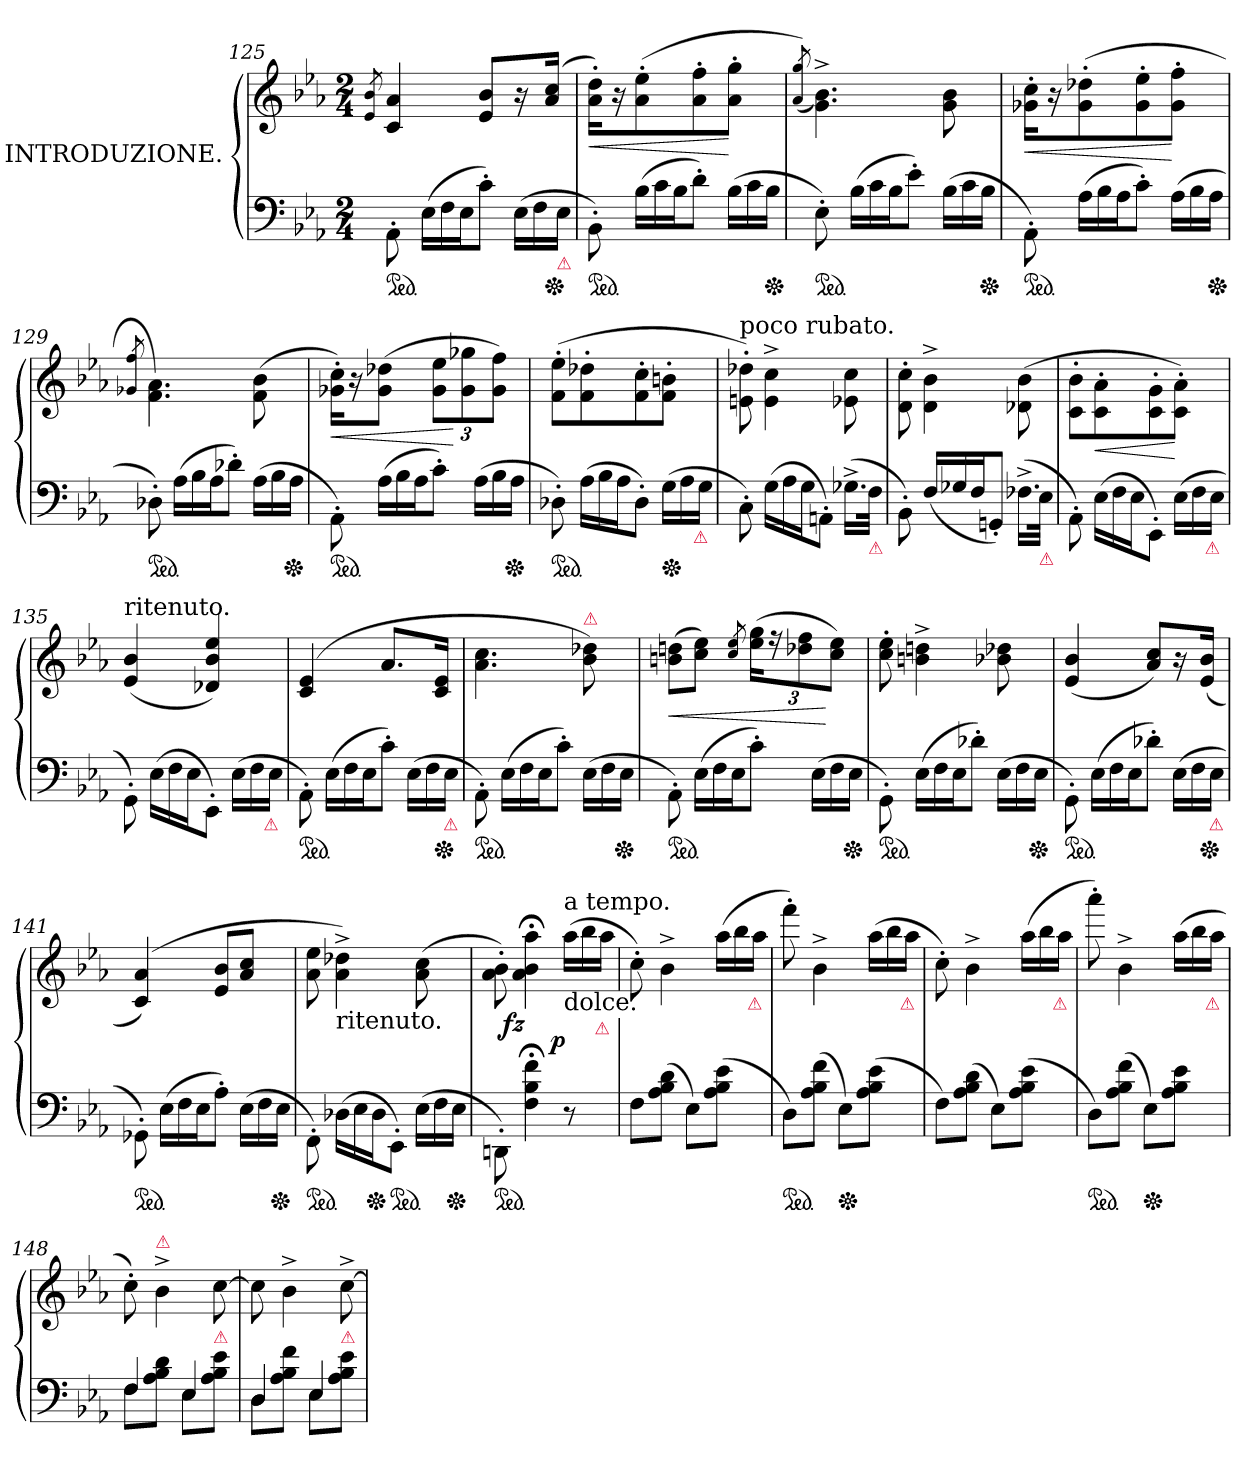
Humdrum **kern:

**kern	**kern	**dynam
*part1	*part1	*part1
*staff2	*staff1	*staff1/2
*I"INTRODUZIONE.	*	*
*clefF4	*clefG2	*
*k[b-e-a-]	*k[b-e-a-]	*
*M2/4	*M2/4	*
=125	=125	=125
.	8qe-/ 8qb-/	.
*ped	*	*
8AA-'>\	4c 4a-	.
*Xtuplet	*	*
(>24E-LL	.	.
24F	.	.
24E-J	.	.
8c'>J)	8e- 8b-L	.
(>24E-\LL	16r	.
24F	.	.
*Xped	*	*
.	(>16a- 16ccJk	.
!LO:TX:b:color=crimson:t=⚠	!	!
24E-JJ	.	.
=126	=126	=126
!	!	!LO:HP:b
*ped	*	*
8BB-'>\)	16a-'> 16dd'>KL)	<
.	16r	.
(>24B-LL	(>8a-'> 8ee-'>	.
24c	.	.
24B-J	.	.
8d'>J)	8a-'> 8ff'>	.
(>24B-\LL	8a-'> 8gg'>J	[
24c	.	.
!LO:TX:b:color=crimson:t=⚠	!	!
*Xped	*	*
24B-JJ	.	.
=127	=127	=127
.	(>8qa-/ 8qgg/)	.
*ped	*	*
8E-'>\)	4.g^<\ 4.b-^<\)	.
(>24B-LL	.	.
24c	.	.
24B-J	.	.
8e-'>J)	.	.
(>24B-\LL	8g\ 8b-\	.
24c	.	.
!LO:TX:b:color=crimson:t=⚠	!	!
*Xped	*	*
24B-JJ	.	.
=128	=128	=128
!	!	!LO:HP:b
*ped	*	*
8AA-'>\)	16g-X'> 16cc'>KL	<
.	16r	.
(>24A-LL	(>8g-'> 8dd-X'>	.
24B-	.	.
24A-J	.	.
8c'>J)	8g-'> 8ee-'>	.
(>24A-\LL	8g-'> 8ff'>J	[
24B-	.	.
!LO:TX:b:color=crimson:t=⚠	!	!
*Xped	*	*
24A-JJ	.	.
=129	=129	=129
.	8qg-X/ 8qff/	.
*ped	*	*
8D-X'>\)	4.f\ 4.a-\)	.
(>24A-LL	.	.
24B-	.	.
24A-J	.	.
8d-X'>J)	.	.
(>24A-\LL	(>8f\ 8b-\	.
24B-	.	.
!LO:TX:b:color=crimson:t=⚠	!	!
*Xped	*	*
24A-JJ	.	.
=130	=130	=130
!	!	!LO:HP:b
*ped	*	*
8AA-'>\)	16g-X'>\ 16cc'>\KL)	<
.	16r	.
(>24A-LL	(>8g- 8dd-XJ	.
24B-	.	.
24A-J	.	.
8c'>J)	12g- 12ee-L	.
.	12g- 12gg-X	[
(>24A-\LL	.	.
24B-	12g- 12ffJ)	.
!LO:TX:b:color=crimson:t=⚠	!	!
*Xped	*	*
24A-JJ	.	.
=131	=131	=131
*ped	*	*
8D-X'>\)	(>8f'>\ 8ee-'>\L	.
(>24A-LL	8f'> 8dd-X'>	.
24B-	.	.
24A-J	.	.
8D-'>J)	8f'> 8cc'>	.
*Xped	*	*
(>24G\LL	8f'> 8bn'>J	.
24A-	.	.
!LO:TX:b:color=crimson:t=⚠	!	!
24GJJ	.	.
=132	=132	=132
!	!LO:TX:a:t=poco rubato.	!
8C'>\)	8en'>\ 8dd-X'>\)	.
(>24GLL	4e^>\ 4cc^>\	.
24A-	.	.
24GJ	.	.
8AAn'>J)	.	.
(>16.G-X^>LL	8e-X\ 8cc\	.
!LO:TX:b:color=crimson:t=⚠	!	!
32FJJk	.	.
=133	=133	=133
8BB-'>\)	8d'>\ 8cc'>\	.
(>24FLL	4d^>\ 4b-^>\	.
24G-X	.	.
24FJ	.	.
8GGn'>J)	.	.
(>16.F-X^>\LL	(>8d-X\ 8b-\	.
!LO:TX:b:color=crimson:t=⚠	!	!
32E-JJk	.	.
=134	=134	=134
8AA-'>\)	8c'>\ 8b-'>\L	.
!	!	!LO:HP:b
(>24E-\LL	8c'> 8a-'>	<
24F	.	.
24E-J	.	.
8EE-'>J)	8c'> 8g'>	.
(>24E-\LL	8c'> 8a-'>J)	[
24F	.	.
!LO:TX:b:color=crimson:t=⚠	!	!
24E-JJ	.	.
=135	=135	=135
!	!LO:TX:a:t=ritenuto.	!
8GG'>\)	(>4e- 4b-	.
(>24E-\LL	.	.
24F	.	.
24E-J	.	.
8EE-'>J)	4d-X 4b- 4ee-)	.
(>24E-\LL	.	.
24F	.	.
!LO:TX:b:color=crimson:t=⚠	!	!
24E-JJ	.	.
=136	=136	=136
*ped	*	*
8AA-'>\)	(>4c 4e-	.
(>24E-LL	.	.
24F	.	.
24E-J	.	.
8c'>J)	8.a-L	.
(>24E-\LL	.	.
24F	.	.
*Xped	*	*
.	16c 16e-Jk	.
!LO:TX:b:color=crimson:t=⚠	!	!
24E-JJ	.	.
=137	=137	=137
*ped	*	*
8AA-'>\)	4.a- 4.cc	.
(>24E-LL	.	.
24F	.	.
24E-J	.	.
8c'>J)	.	.
!	!LO:TX:a:color=crimson:t=⚠	!
(>24E-\LL	8b- 8dd-X)	.
24F	.	.
!LO:TX:b:color=crimson:t=⚠	!	!
*Xped	*	*
24E-JJ	.	.
=138	=138	=138
!	!	!LO:HP:b
*ped	*	*
8AA-'>\)	(>8bn 8ddnL	<
(>24E-LL	8cc 8ee-J)	.
24F	.	.
24E-J	.	.
.	8qcc/ 8qee-/	.
8c'>J)	(>24ee- 24ggKL	.
.	24rff	.
.	12dd-X 12ff	.
(>24E-\LL	.	.
24F	12cc 12ee-J)	[
!LO:TX:b:color=crimson:t=⚠	!	!
*Xped	*	*
24E-JJ	.	.
=139	=139	=139
*ped	*	*
8GG'>\)	8cc'> 8ee-'>	.
(>24E-LL	4bn^> 4ddn^>	.
24F	.	.
24E-J	.	.
8d-X'>J)	.	.
(>24E-\LL	8b-X 8dd-X	.
24F	.	.
!LO:TX:b:color=crimson:t=⚠	!	!
*Xped	*	*
24E-JJ	.	.
=140	=140	=140
*ped	*	*
8GG'>\)	(<4e- 4b-	.
(>24E-LL	.	.
24F	.	.
24E-J	.	.
8d-X'>J)	8a- 8ccL)	.
(>24E-\LL	16r	.
24F	.	.
*Xped	*	*
.	(<16e- 16b-Jk	.
!LO:TX:b:color=crimson:t=⚠	!	!
24E-JJ	.	.
=141	=141	=141
*ped	*	*
8GG-X'>\)	(>4c 4a-)	.
(>24E-LL	.	.
24F	.	.
24E-J	.	.
8A-'>J)	8e- 8b-L	.
(>24E-\LL	8a- 8ccJ	.
24F	.	.
!LO:TX:b:color=crimson:t=⚠	!	!
*Xped	*	*
24E-JJ	.	.
=142	=142	=142
*ped	*	*
8FF'>\)	8a- 8ee-	.
!	!LO:TX:b:t=ritenuto.	!
(>24D-X\LL	4a-^> 4dd-X^>)	.
24E-	.	.
*Xped	*	*
24D-J	.	.
*ped	*	*
8EE-'>J)	.	.
(>24E-\LL	(8a- 8cc	.
24F	.	.
!LO:TX:b:color=crimson:t=⚠	!	!
*Xped	*	*
24E-JJ	.	.
=143	=143	=143
*ped	*	*
8DDn'>\)	8a-'>\ 8b-'>\)	.
!	!	!LO:DY:rj
4F;< 4B-;< 4f;<	4a-;< 4b-;< 4aa-;<	fz
*	*Xtuplet	*
!	!LO:TX:b:t=dolce.	!
!	!LO:TX:a:t=a tempo.	!
!	!	!LO:DY:rj
8r	(>24aa-LL	p
.	24bb-	.
!	!LO:TX:b:color=crimson:t=⚠	!
.	24aa-JJ	.
=144	=144	=144
8FL	8cc'>)	.
(>8A- 8B- 8dJ	4b-^>	.
8E-L)	.	.
(>8A- 8B- 8e-J	(>24aa-LL	.
.	24bb-	.
!	!LO:TX:b:color=crimson:t=⚠	!
.	24aa-JJ	.
=145	=145	=145
*ped	*	*
8DL)	8fff'>)	.
(>8A- 8B- 8fJ	4b-^>	.
*Xped	*	*
8E-L)	.	.
(>8A- 8B- 8e-J	(>24aa-LL	.
.	24bb-	.
!	!LO:TX:b:color=crimson:t=⚠	!
.	24aa-JJ	.
=146	=146	=146
8FL)	8cc'>)	.
(>8A- 8B- 8dJ	4b-^>	.
8E-L)	.	.
(>8A- 8B- 8e-J	(>24aa-LL	.
.	24bb-	.
!	!LO:TX:b:color=crimson:t=⚠	!
.	24aa-JJ	.
=147	=147	=147
*ped	*	*
8DL)	8aaa-'>)	.
(>8A- 8B- 8fJ	4b-^>	.
*Xped	*	*
8E-L)	.	.
8A- 8B- 8e-J	(>24aa-LL	.
.	24bb-	.
!	!LO:TX:b:color=crimson:t=⚠	!
.	24aa-JJ	.
=148	=148	=148
*^	*	*
4F	8FL	8cc'>)	.
!	!	!LO:TX:a:color=crimson:t=⚠	!
.	8A- 8B- 8dJ	4b-^>	.
4E-	8E-L	.	.
!	!	!LO:TX:b:color=crimson:t=⚠	!
.	8A- 8B- 8e-J	[8cc	.
=149	=149	=149	=149
4D	8DL	8cc]	.
.	8A- 8B- 8fJ	4b-^>	.
4E-	8E-L	.	.
!	!	!LO:TX:b:color=crimson:t=⚠	!
.	8A- 8B- 8e-J	[8cc^>	.
*v	*v	*	*
=	=	=
*-	*-	*-
